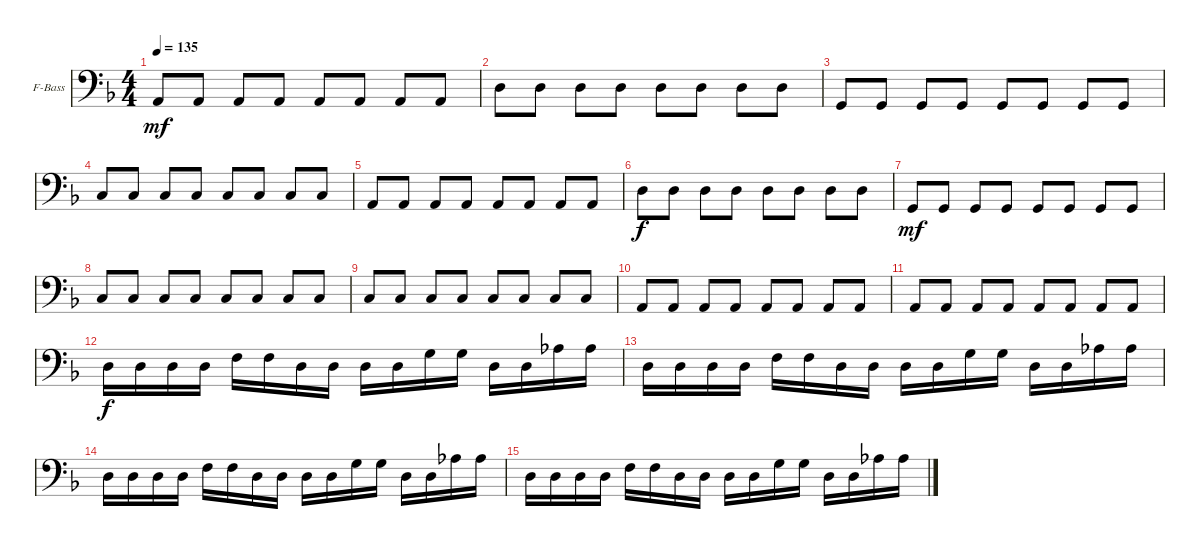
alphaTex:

\defaultSystemsLayout 4
\bracketExtendMode groupsimilarinstruments
\firstSystemTrackNameOrientation horizontal
\otherSystemsTrackNameOrientation horizontal
\track ("Fretless Bass" "F-Bass") {instrument fretlessbass}
\staff {score}
\tuning (G2 D2 A1 E1)
\ts (4 4)
\tempo 135
\clef f4
\ks dminor
0.3.8{dy mf} 0.3.8 0.3.8 0.3.8 0.3.8 0.3.8 0.3.8 0.3.8 |
5.3.8 5.3.8 5.3.8 5.3.8 5.3.8 5.3.8 5.3.8 5.3.8 |
3.4.8 3.4.8 3.4.8 3.4.8 3.4.8 3.4.8 3.4.8 3.4.8 |
3.3.8 3.3.8 3.3.8 3.3.8 3.3.8 3.3.8 3.3.8 3.3.8 |
0.3.8 0.3.8 0.3.8 0.3.8 0.3.8 0.3.8 0.3.8 0.3.8 |
5.3.8{dy f} 5.3.8 5.3.8 5.3.8 5.3.8 5.3.8 5.3.8 5.3.8 |
3.4.8{dy mf} 3.4.8 3.4.8 3.4.8 3.4.8 3.4.8 3.4.8 3.4.8 |
3.3.8 3.3.8 3.3.8 3.3.8 3.3.8 3.3.8 3.3.8 3.3.8 |
3.3.8 3.3.8 3.3.8 3.3.8 3.3.8 3.3.8 3.3.8 3.3.8 |
0.3.8 0.3.8 0.3.8 0.3.8 0.3.8 0.3.8 0.3.8 0.3.8 |
0.3.8 0.3.8 0.3.8 0.3.8 0.3.8 0.3.8 0.3.8 0.3.8 |
0.2.16{dy f} 0.2.16 0.2.16 0.2.16 3.2.16 3.2.16 0.2.16 0.2.16 0.2.16 0.2.16 5.2.16 5.2.16 0.2.16 0.2.16 6.2.16 6.2.16 |
0.2.16 0.2.16 0.2.16 0.2.16 3.2.16 3.2.16 0.2.16 0.2.16 0.2.16 0.2.16 5.2.16 5.2.16 0.2.16 0.2.16 6.2.16 6.2.16 |
0.2.16 0.2.16 0.2.16 0.2.16 3.2.16 3.2.16 0.2.16 0.2.16 0.2.16 0.2.16 5.2.16 5.2.16 0.2.16 0.2.16 6.2.16 6.2.16 |
0.2.16 0.2.16 0.2.16 0.2.16 3.2.16 3.2.16 0.2.16 0.2.16 0.2.16 0.2.16 5.2.16 5.2.16 0.2.16 0.2.16 6.2.16 6.2.16
